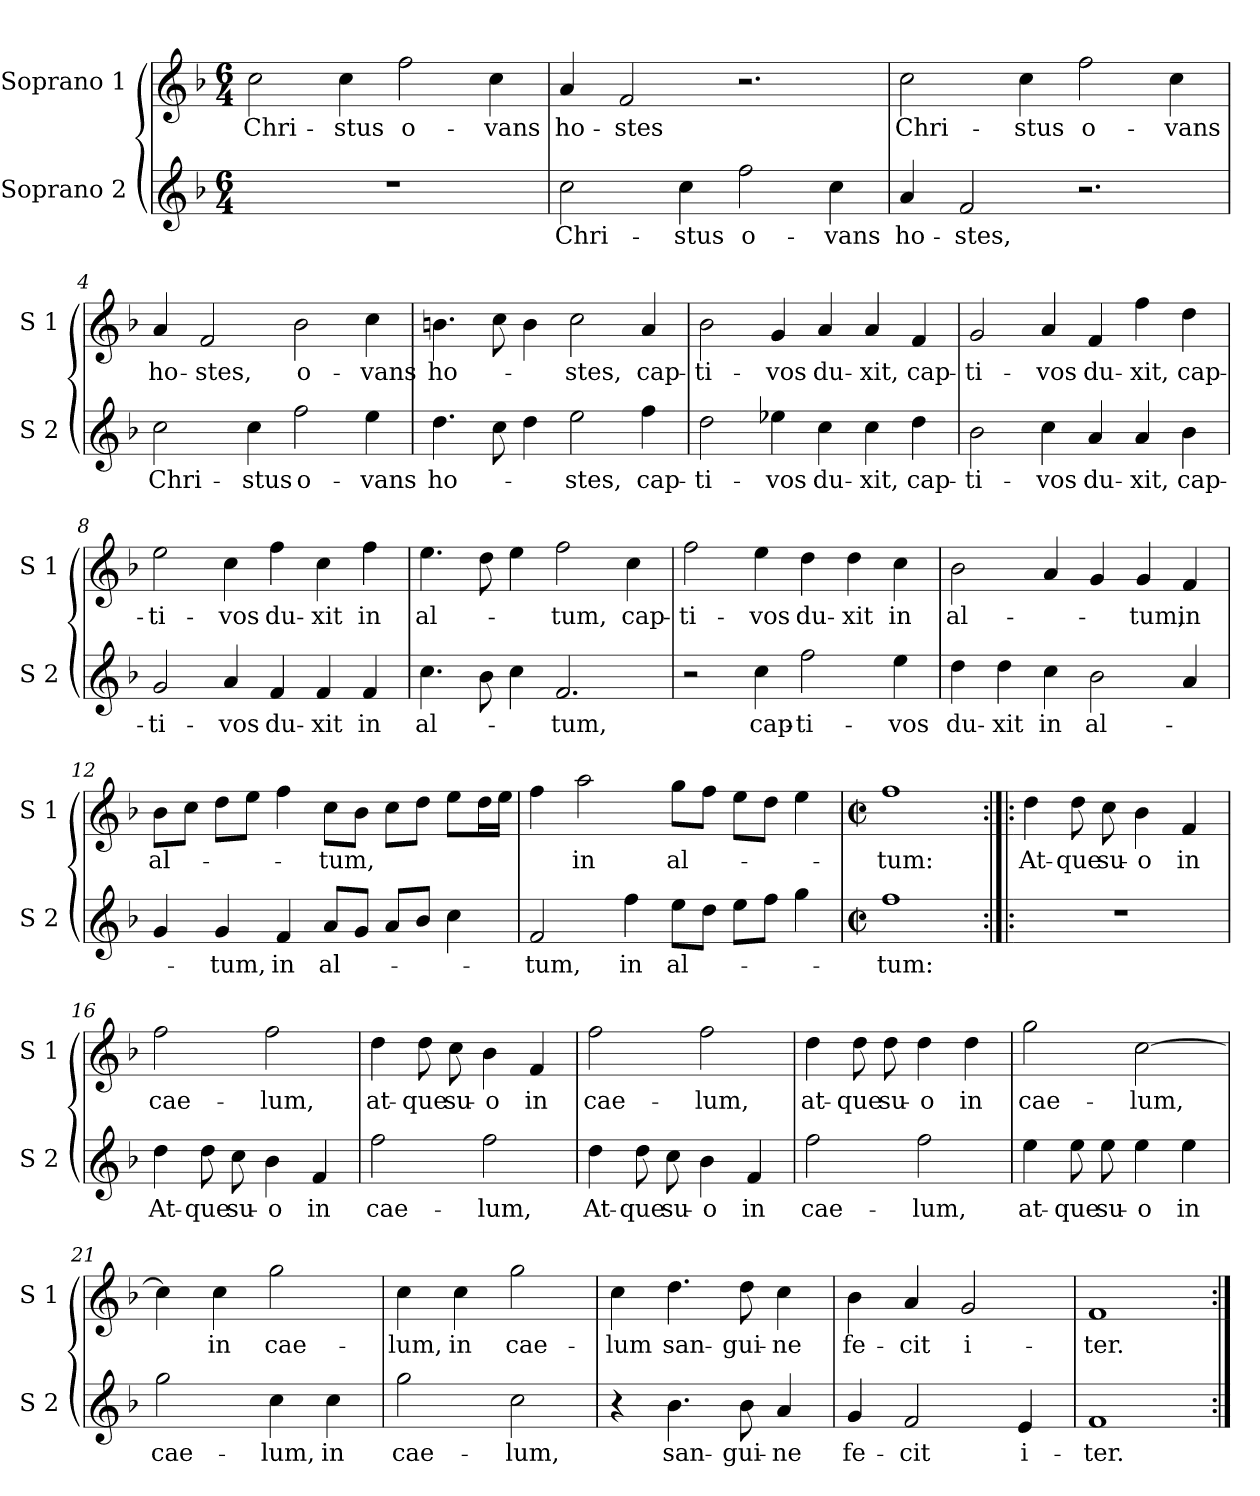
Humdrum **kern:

**kern	**text	**kern	**text
*part2	*part2	*part1	*part1
*staff2	*staff2	*staff1	*staff1
*I"Soprano 2	*	*I"Soprano 1	*
*I'S 2	*	*I'S 1	*
*clefG2	*	*clefG2	*
*k[b-]	*	*k[b-]	*
*F:	*	*F:	*
*M6/4	*	*M6/4	*
=1	=1	=1	=1
!	!	!	!LO:LY:b
1.r	.	2cc\	Chri-
!	!	!	!LO:LY:b
.	.	4cc\	-stus
!	!	!	!LO:LY:b
.	.	2ff\	o-
!	!	!	!LO:LY:b
.	.	4cc\	-vans
=2	=2	=2	=2
!	!LO:LY:b	!	!LO:LY:b
2cc\	Chri-	4a/	ho-
!	!	!	!LO:LY:b
.	.	2f/	-stes
!	!LO:LY:b	!	!
4cc\	-stus	.	.
!	!LO:LY:b	!	!
2ff\	o-	2.r	.
!	!LO:LY:b	!	!
4cc\	-vans	.	.
=3	=3	=3	=3
!	!LO:LY:b	!	!LO:LY:b
4a/	ho-	2cc\	Chri-
!	!LO:LY:b	!	!
2f/	-stes,	.	.
!	!	!	!LO:LY:b
.	.	4cc\	-stus
!	!	!	!LO:LY:b
2.r	.	2ff\	o-
!	!	!	!LO:LY:b
.	.	4cc\	-vans
=4	=4	=4	=4
!	!LO:LY:b	!	!LO:LY:b
2cc\	Chri-	4a/	ho-
!	!	!	!LO:LY:b
.	.	2f/	-stes,
!	!LO:LY:b	!	!
4cc\	-stus	.	.
!	!LO:LY:b	!	!LO:LY:b
2ff\	o-	2b-\	o-
!	!LO:LY:b	!	!LO:LY:b
4ee\	-vans	4cc\	-vans
!!LO:LB:g=z
=5	=5	=5	=5
!	!LO:LY:b	!	!LO:LY:b
4.dd\	ho-	4.bn\	ho-
8cc\	.	8cc\	.
4dd\	.	4b\	.
!	!LO:LY:b	!	!LO:LY:b
2ee\	-stes,	2cc\	-stes,
!	!LO:LY:b	!	!LO:LY:b
4ff\	cap-	4a/	cap-
=6	=6	=6	=6
!	!LO:LY:b	!	!LO:LY:b
2dd\	-ti-	2b-\	-ti-
!	!LO:LY:b	!	!LO:LY:b
4ee-X\	-vos	4g/	-vos
!	!LO:LY:b	!	!LO:LY:b
4cc\	du-	4a/	du-
!	!LO:LY:b	!	!LO:LY:b
4cc\	-xit,	4a/	-xit,
!	!LO:LY:b	!	!LO:LY:b
4dd\	cap-	4f/	cap-
=7	=7	=7	=7
!	!LO:LY:b	!	!LO:LY:b
2b-\	-ti-	2g/	-ti-
!	!LO:LY:b	!	!LO:LY:b
4cc\	-vos	4a/	-vos
!	!LO:LY:b	!	!LO:LY:b
4a/	du-	4f/	du-
!	!LO:LY:b	!	!LO:LY:b
4a/	-xit,	4ff\	-xit,
!	!LO:LY:b	!	!LO:LY:b
4b-\	cap-	4dd\	cap-
=8	=8	=8	=8
!	!LO:LY:b	!	!LO:LY:b
2g/	-ti-	2ee\	-ti-
!	!LO:LY:b	!	!LO:LY:b
4a/	-vos	4cc\	-vos
!	!LO:LY:b	!	!LO:LY:b
4f/	du-	4ff\	du-
!	!LO:LY:b	!	!LO:LY:b
4f/	-xit	4cc\	-xit
!	!LO:LY:b	!	!LO:LY:b
4f/	in	4ff\	in
!!LO:LB:g=z
=9	=9	=9	=9
!	!LO:LY:b	!	!LO:LY:b
4.cc\	al-	4.ee\	al-
8b-\	.	8dd\	.
4cc\	.	4ee\	.
!	!LO:LY:b	!	!LO:LY:b
2.f/	-tum,	2ff\	-tum,
!	!	!	!LO:LY:b
.	.	4cc\	cap-
=10	=10	=10	=10
!	!	!	!LO:LY:b
2r	.	2ff\	-ti-
!	!LO:LY:b	!	!LO:LY:b
4cc\	cap-	4ee\	-vos
!	!LO:LY:b	!	!LO:LY:b
2ff\	-ti-	4dd\	du-
!	!	!	!LO:LY:b
.	.	4dd\	-xit
!	!LO:LY:b	!	!LO:LY:b
4ee\	-vos	4cc\	in
=11	=11	=11	=11
!	!LO:LY:b	!	!LO:LY:b
4dd\	du-	2b-\	al-
!	!LO:LY:b	!	!
4dd\	-xit	.	.
!	!LO:LY:b	!	!
4cc\	in	4a/	.
!	!LO:LY:b	!	!
2b-\	al-	4g/	.
!	!	!	!LO:LY:b
.	.	4g/	-tum,
!	!	!	!LO:LY:b
4a/	.	4f/	in
=12	=12	=12	=12
!	!	!	!LO:LY:b
4g/	.	8b-\L	al-
.	.	8cc\J	.
!	!LO:LY:b	!	!
4g/	-tum,	8dd\L	.
.	.	8ee\J	.
!	!LO:LY:b	!	!
4f/	in	4ff\	.
!	!LO:LY:b	!	!LO:LY:b
8a/L	al-	8cc\L	-tum,
8g/J	.	8b-\J	.
8a/L	.	8cc\L	.
8b-/J	.	8dd\J	.
4cc\	.	8ee\L	.
.	.	16dd\L	.
.	.	16ee\JJ	.
!!LO:LB:g=z
=13	=13	=13	=13
!	!LO:LY:b	!	!
2f/	-tum,	4ff\	.
!	!	!	!LO:LY:b
.	.	2aa\	in
!	!LO:LY:b	!	!
4ff\	in	.	.
!	!LO:LY:b	!	!LO:LY:b
8ee\L	al-	8gg\L	al-
8dd\J	.	8ff\J	.
8ee\L	.	8ee\L	.
8ff\J	.	8dd\J	.
4gg\	.	4ee\	.
=14	=14	=14	=14
*M2/2	*	*M2/2	*
*met(c|)	*	*met(c|)	*
!	!LO:LY:b	!	!LO:LY:b
1ff	-tum:	1ff	-tum:
=15:|!|:	=15:|!|:	=15:|!|:	=15:|!|:
!	!	!	!LO:LY:b
1r	.	4dd\	At-
!	!	!	!LO:LY:b
.	.	8dd\	-que
!	!	!	!LO:LY:b
.	.	8cc\	su-
!	!	!	!LO:LY:b
.	.	4b-\	-o
!	!	!	!LO:LY:b
.	.	4f/	in
=16	=16	=16	=16
!	!LO:LY:b	!	!LO:LY:b
4dd\	At-	2ff\	cae-
!	!LO:LY:b	!	!
8dd\	-que	.	.
!	!LO:LY:b	!	!
8cc\	su-	.	.
!	!LO:LY:b	!	!LO:LY:b
4b-\	-o	2ff\	-lum,
!	!LO:LY:b	!	!
4f/	in	.	.
!!LO:PB:g=z
=17	=17	=17	=17
!	!LO:LY:b	!	!LO:LY:b
2ff\	cae-	4dd\	at-
!	!	!	!LO:LY:b
.	.	8dd\	-que
!	!	!	!LO:LY:b
.	.	8cc\	su-
!	!LO:LY:b	!	!LO:LY:b
2ff\	-lum,	4b-\	-o
!	!	!	!LO:LY:b
.	.	4f/	in
=18	=18	=18	=18
!	!LO:LY:b	!	!LO:LY:b
4dd\	At-	2ff\	cae-
!	!LO:LY:b	!	!
8dd\	-que	.	.
!	!LO:LY:b	!	!
8cc\	su-	.	.
!	!LO:LY:b	!	!LO:LY:b
4b-\	-o	2ff\	-lum,
!	!LO:LY:b	!	!
4f/	in	.	.
=19	=19	=19	=19
!	!LO:LY:b	!	!LO:LY:b
2ff\	cae-	4dd\	at-
!	!	!	!LO:LY:b
.	.	8dd\	-que
!	!	!	!LO:LY:b
.	.	8dd\	su-
!	!LO:LY:b	!	!LO:LY:b
2ff\	-lum,	4dd\	-o
!	!	!	!LO:LY:b
.	.	4dd\	in
=20	=20	=20	=20
!	!LO:LY:b	!	!LO:LY:b
4ee\	at-	2gg\	cae-
!	!LO:LY:b	!	!
8ee\	-que	.	.
!	!LO:LY:b	!	!
8ee\	su-	.	.
!	!LO:LY:b	!	!LO:LY:b
4ee\	-o	[2cc\	-lum,
!	!LO:LY:b	!	!
4ee\	in	.	.
!!LO:LB:g=z
=21	=21	=21	=21
!	!LO:LY:b	!	!
2gg\	cae-	4cc\]	.
!	!	!	!LO:LY:b
.	.	4cc\	in
!	!LO:LY:b	!	!LO:LY:b
4cc\	-lum,	2gg\	cae-
!	!LO:LY:b	!	!
4cc\	in	.	.
=22	=22	=22	=22
!	!LO:LY:b	!	!LO:LY:b
2gg\	cae-	4cc\	-lum,
!	!	!	!LO:LY:b
.	.	4cc\	in
!	!LO:LY:b	!	!LO:LY:b
2cc\	-lum,	2gg\	cae-
=23	=23	=23	=23
!	!	!	!LO:LY:b
4r	.	4cc\	-lum
!	!LO:LY:b	!	!LO:LY:b
4.b-\	san-	4.dd\	san-
!	!LO:LY:b	!	!LO:LY:b
8b-\	-gui-	8dd\	-gui-
!	!LO:LY:b	!	!LO:LY:b
4a/	-ne	4cc\	-ne
=24	=24	=24	=24
!	!LO:LY:b	!	!LO:LY:b
4g/	fe-	4b-\	fe-
!	!LO:LY:b	!	!LO:LY:b
2f/	-cit	4a/	-cit
!	!	!	!LO:LY:b
.	.	2g/	i-
!	!LO:LY:b	!	!
4e/	i-	.	.
=25	=25	=25	=25
!	!LO:LY:b	!	!LO:LY:b
1f	-ter.	1f	-ter.
=:|!	=:|!	=:|!	=:|!
*-	*-	*-	*-
